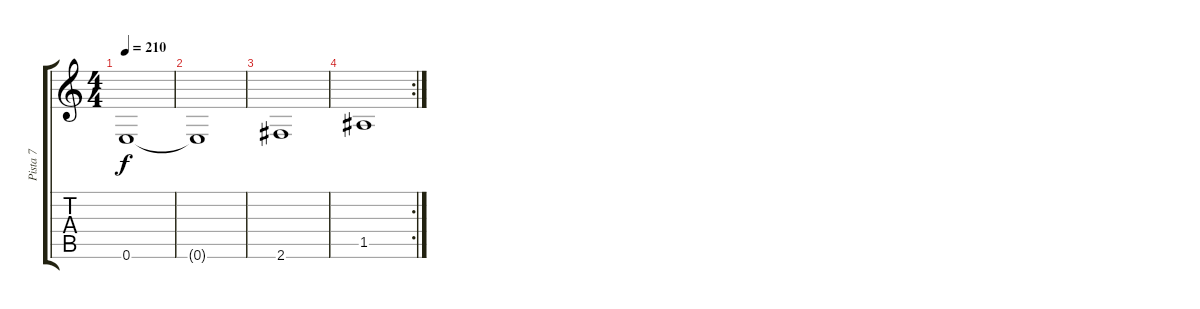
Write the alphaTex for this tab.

\track ("Pista 7" "Pista 7") {instrument electricbassfinger}
\staff {score tabs}
\tuning (E4 B3 G3 D3 A2 E2) {hide}
\ts (4 4)
\tempo 210
\clef g2
\ks c
0.6.1{dy f} |
0.6{t}.1 |
2.6.1 |
\rc 2
1.5.1
